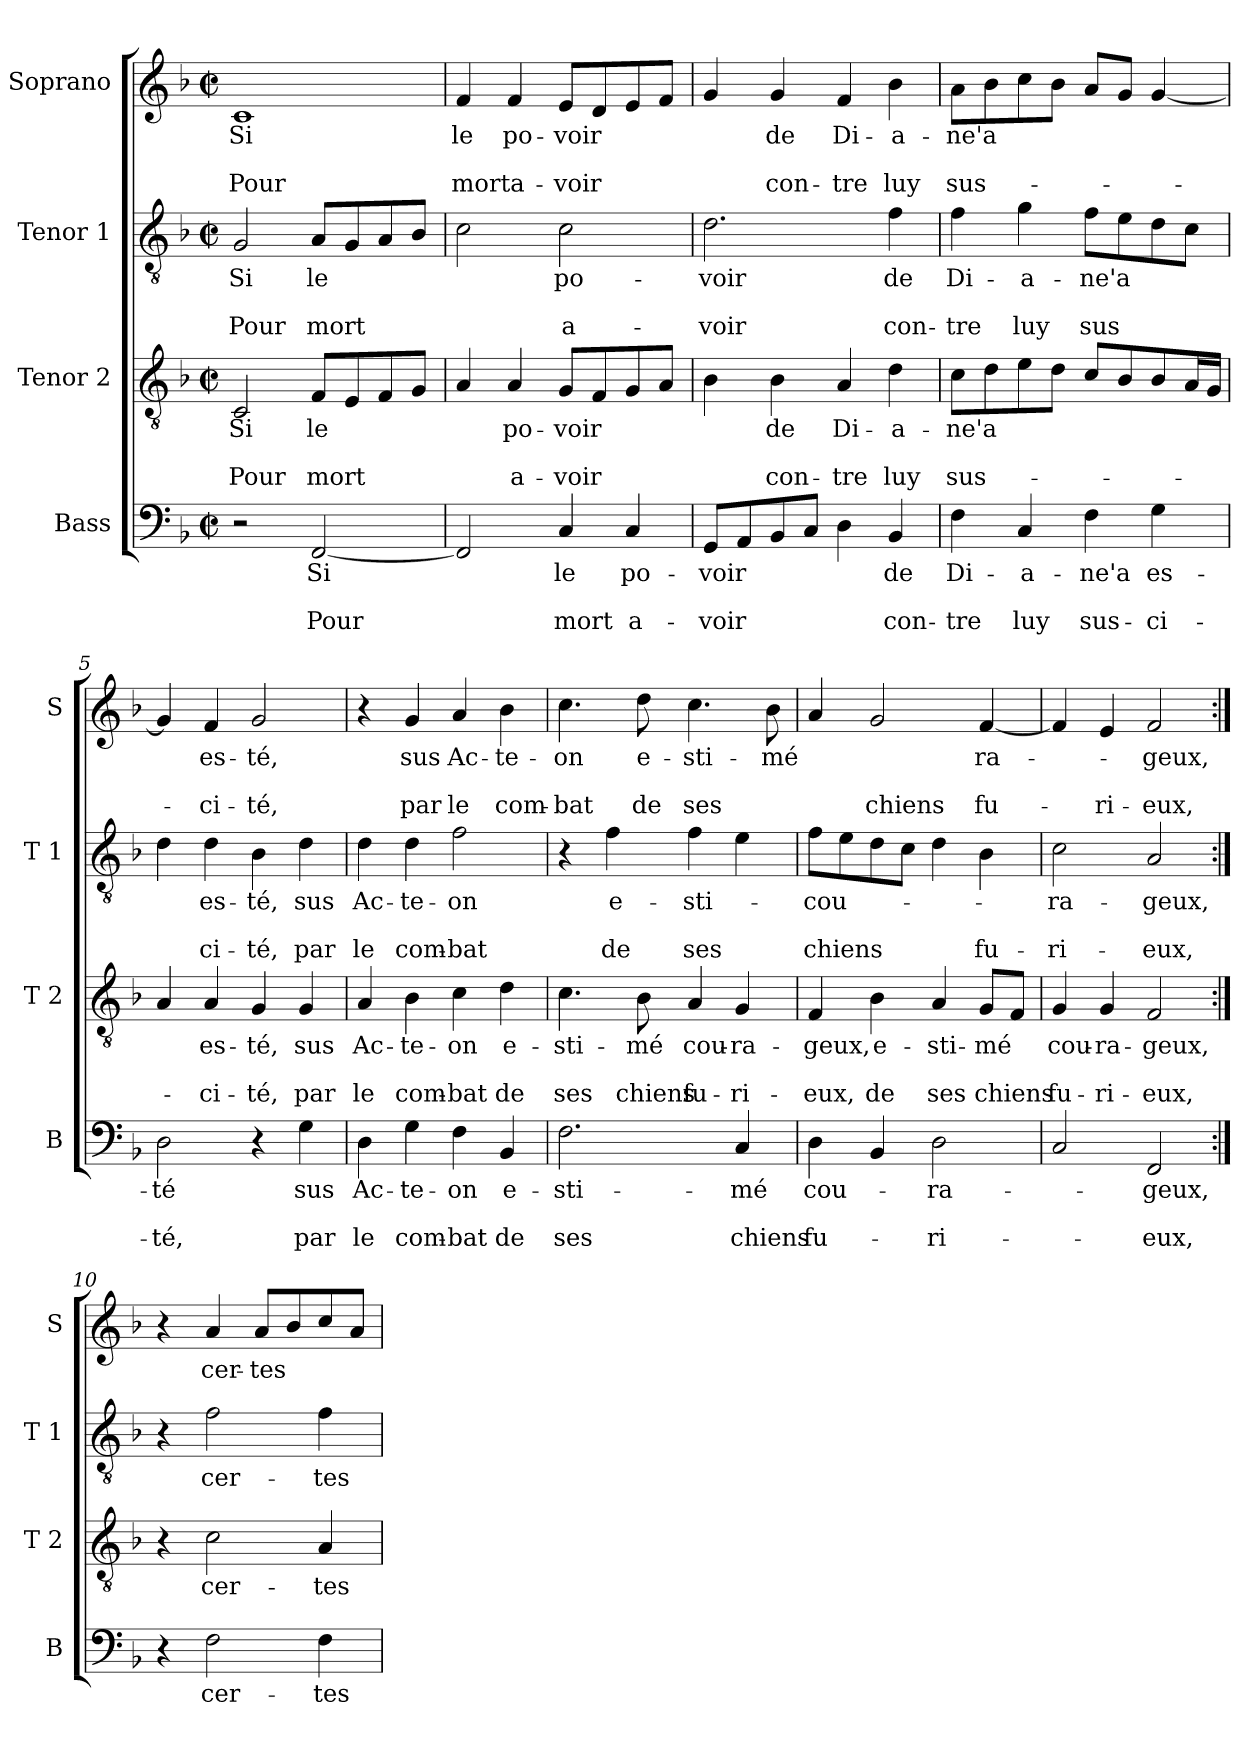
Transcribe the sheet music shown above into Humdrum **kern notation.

**kern	**text	**text	**text	**kern	**text	**text	**text	**kern	**text	**text	**text	**kern	**text	**text	**text
*part4	*part4	*part4	*part4	*part3	*part3	*part3	*part3	*part2	*part2	*part2	*part2	*part1	*part1	*part1	*part1
*staff4	*staff4	*staff4	*staff4	*staff3	*staff3	*staff3	*staff3	*staff2	*staff2	*staff2	*staff2	*staff1	*staff1	*staff1	*staff1
*I"Bass	*	*	*	*I"Tenor 2	*	*	*	*I"Tenor 1	*	*	*	*I"Soprano	*	*	*
*I'B	*	*	*	*I'T 2	*	*	*	*I'T 1	*	*	*	*I'S	*	*	*
*clefF4	*	*	*	*clefGv2	*	*	*	*clefGv2	*	*	*	*clefG2	*	*	*
*k[b-]	*	*	*	*k[b-]	*	*	*	*k[b-]	*	*	*	*k[b-]	*	*	*
*F:	*	*	*	*F:	*	*	*	*F:	*	*	*	*F:	*	*	*
*M2/2	*	*	*	*M2/2	*	*	*	*M2/2	*	*	*	*M2/2	*	*	*
*met(c|)	*	*	*	*met(c|)	*	*	*	*met(c|)	*	*	*	*met(c|)	*	*	*
=1	=1	=1	=1	=1	=1	=1	=1	=1	=1	=1	=1	=1	=1	=1	=1
!	!	!	!	!	!LO:LY:b	!	!LO:LY:b	!	!LO:LY:b	!	!LO:LY:b	!	!LO:LY:b	!	!LO:LY:b
2r	.	.	.	2C/	Si	.	Pour	2G/	Si	.	Pour	1c	Si	.	Pour
!	!LO:LY:b	!	!LO:LY:b	!	!LO:LY:b	!	!LO:LY:b	!	!LO:LY:b	!	!LO:LY:b	!	!	!	!
[2FF/	Si	.	Pour	8F/L	le	.	mort	8A/L	le	.	mort	.	.	.	.
.	.	.	.	8E/	.	.	.	8G/	.	.	.	.	.	.	.
.	.	.	.	8F/	.	.	.	8A/	.	.	.	.	.	.	.
.	.	.	.	8G/J	.	.	.	8B-/J	.	.	.	.	.	.	.
=2	=2	=2	=2	=2	=2	=2	=2	=2	=2	=2	=2	=2	=2	=2	=2
!	!	!	!	!	!	!	!	!	!	!	!	!	!LO:LY:b	!	!LO:LY:b
2FF/]	.	.	.	4A/	.	.	.	2c\	.	.	.	4f/	le	.	mort
!	!	!	!	!	!LO:LY:b	!	!LO:LY:b	!	!	!	!	!	!LO:LY:b	!	!LO:LY:b
.	.	.	.	4A/	po-	.	a-	.	.	.	.	4f/	po-	.	a-
!	!LO:LY:b	!	!LO:LY:b	!	!LO:LY:b	!	!LO:LY:b	!	!LO:LY:b	!	!LO:LY:b	!	!LO:LY:b	!	!LO:LY:b
4C/	le	.	mort	8G/L	-voir	.	-voir	2c\	po-	.	a-	8e/L	-voir	.	-voir
.	.	.	.	8F/	.	.	.	.	.	.	.	8d/	.	.	.
!	!LO:LY:b	!	!LO:LY:b	!	!	!	!	!	!	!	!	!	!	!	!
4C/	po-	.	a-	8G/	.	.	.	.	.	.	.	8e/	.	.	.
.	.	.	.	8A/J	.	.	.	.	.	.	.	8f/J	.	.	.
=3	=3	=3	=3	=3	=3	=3	=3	=3	=3	=3	=3	=3	=3	=3	=3
!	!LO:LY:b	!	!LO:LY:b	!	!	!	!	!	!LO:LY:b	!	!LO:LY:b	!	!	!	!
8GG/L	-voir	.	-voir	4B-\	.	.	.	2.d\	-voir	.	-voir	4g/	.	.	.
8AA/	.	.	.	.	.	.	.	.	.	.	.	.	.	.	.
!	!	!	!	!	!LO:LY:b	!	!LO:LY:b	!	!	!	!	!	!LO:LY:b	!	!LO:LY:b
8BB-/	.	.	.	4B-\	de	.	con-	.	.	.	.	4g/	de	.	con-
8C/J	.	.	.	.	.	.	.	.	.	.	.	.	.	.	.
!	!	!	!	!	!LO:LY:b	!	!LO:LY:b	!	!	!	!	!	!LO:LY:b	!	!LO:LY:b
4D\	.	.	.	4A/	Di-	.	-tre	.	.	.	.	4f/	Di-	.	-tre
!	!LO:LY:b	!	!LO:LY:b	!	!LO:LY:b	!	!LO:LY:b	!	!LO:LY:b	!	!LO:LY:b	!	!LO:LY:b	!	!LO:LY:b
4BB-/	de	.	con-	4d\	-a-	.	luy	4f\	de	.	con-	4b-\	-a-	.	luy
=4	=4	=4	=4	=4	=4	=4	=4	=4	=4	=4	=4	=4	=4	=4	=4
!	!LO:LY:b	!	!LO:LY:b	!	!LO:LY:b	!	!LO:LY:b	!	!LO:LY:b	!	!LO:LY:b	!	!LO:LY:b	!	!LO:LY:b
4F\	Di-	.	-tre	8c\L	-ne'a	.	sus-	4f\	Di-	.	-tre	8a\L	-ne'a	.	sus-
.	.	.	.	8d\	.	.	.	.	.	.	.	8b-\	.	.	.
!	!LO:LY:b	!	!LO:LY:b	!	!	!	!	!	!LO:LY:b	!	!LO:LY:b	!	!	!	!
4C/	-a-	.	luy	8e\	.	.	.	4g\	-a-	.	luy	8cc\	.	.	.
.	.	.	.	8d\J	.	.	.	.	.	.	.	8b-\J	.	.	.
!	!LO:LY:b	!	!LO:LY:b	!	!	!	!	!	!LO:LY:b	!	!LO:LY:b	!	!	!	!
4F\	-ne'a	.	sus-	8c/L	.	.	.	8f\L	-ne'a	.	sus	8a/L	.	.	.
.	.	.	.	8B-/	.	.	.	8e\	.	.	.	8g/J	.	.	.
!	!LO:LY:b	!	!LO:LY:b	!	!	!	!	!	!	!	!	!	!	!	!
4G\	es-	.	-ci-	8B-/	.	.	.	8d\	.	.	.	[4g/	.	.	.
.	.	.	.	16A/L	.	.	.	8c\J	.	.	.	.	.	.	.
.	.	.	.	16G/JJ	.	.	.	.	.	.	.	.	.	.	.
!!LO:LB:g=z
=5	=5	=5	=5	=5	=5	=5	=5	=5	=5	=5	=5	=5	=5	=5	=5
!	!LO:LY:b	!	!LO:LY:b	!	!	!	!	!	!	!	!	!	!	!	!
2D\	-té	.	-té,	4A/	.	.	.	4d\	.	.	.	4g/]	.	.	.
!	!	!	!	!	!LO:LY:b	!	!LO:LY:b	!	!LO:LY:b	!	!LO:LY:b	!	!LO:LY:b	!	!LO:LY:b
.	.	.	.	4A/	es-	.	-ci-	4d\	es-	.	ci-	4f/	es-	.	-ci-
!	!	!	!	!	!LO:LY:b	!	!LO:LY:b	!	!LO:LY:b	!	!LO:LY:b	!	!LO:LY:b	!	!LO:LY:b
4r	.	.	.	4G/	-té,	.	-té,	4B-\	-té,	.	-té,	2g/	-té,	.	-té,
!	!LO:LY:b	!	!LO:LY:b	!	!LO:LY:b	!	!LO:LY:b	!	!LO:LY:b	!	!LO:LY:b	!	!	!	!
4G\	sus	.	par	4G/	sus	.	par	4d\	sus	.	par	.	.	.	.
=6	=6	=6	=6	=6	=6	=6	=6	=6	=6	=6	=6	=6	=6	=6	=6
!	!LO:LY:b	!	!LO:LY:b	!	!LO:LY:b	!	!LO:LY:b	!	!LO:LY:b	!	!LO:LY:b	!	!	!	!
4D\	Ac-	.	le	4A/	Ac-	.	le	4d\	Ac-	.	le	4r	.	.	.
!	!LO:LY:b	!	!LO:LY:b	!	!LO:LY:b	!	!LO:LY:b	!	!LO:LY:b	!	!LO:LY:b	!	!LO:LY:b	!	!LO:LY:b
4G\	-te-	.	com-	4B-\	-te-	.	com-	4d\	-te-	.	com-	4g/	sus	.	par
!	!LO:LY:b	!	!LO:LY:b	!	!LO:LY:b	!	!LO:LY:b	!	!LO:LY:b	!	!LO:LY:b	!	!LO:LY:b	!	!LO:LY:b
4F\	-on	.	-bat	4c\	-on	.	-bat	2f\	-on	.	-bat	4a/	Ac-	.	le
!	!LO:LY:b	!	!LO:LY:b	!	!LO:LY:b	!	!LO:LY:b	!	!	!	!	!	!LO:LY:b	!	!LO:LY:b
4BB-/	e-	.	de	4d\	e-	.	de	.	.	.	.	4b-\	-te-	.	com-
=7	=7	=7	=7	=7	=7	=7	=7	=7	=7	=7	=7	=7	=7	=7	=7
!	!LO:LY:b	!	!LO:LY:b	!	!LO:LY:b	!	!LO:LY:b	!	!	!	!	!	!LO:LY:b	!	!LO:LY:b
2.F\	-sti-	.	ses	4.c\	-sti-	.	ses	4r	.	.	.	4.cc\	-on	.	-bat
!	!	!	!	!	!	!	!	!	!LO:LY:b	!	!LO:LY:b	!	!	!	!
.	.	.	.	.	.	.	.	4f\	e-	.	de	.	.	.	.
!	!	!	!	!	!LO:LY:b	!	!LO:LY:b	!	!	!	!	!	!LO:LY:b	!	!LO:LY:b
.	.	.	.	8B-\	-mé	.	chiens	.	.	.	.	8dd\	e-	.	de
!	!	!	!	!	!LO:LY:b	!	!LO:LY:b	!	!LO:LY:b	!	!LO:LY:b	!	!LO:LY:b	!	!LO:LY:b
.	.	.	.	4A/	cou-	.	fu-	4f\	-sti-	.	ses	4.cc\	-sti-	.	ses
!	!LO:LY:b	!	!LO:LY:b	!	!LO:LY:b	!	!LO:LY:b	!	!	!	!	!	!	!	!
4C/	-mé	.	chiens	4G/	-ra-	.	-ri-	4e\	.	.	.	.	.	.	.
!	!	!	!	!	!	!	!	!	!	!	!	!	!LO:LY:b	!	!
.	.	.	.	.	.	.	.	.	.	.	.	8b-\	-mé	.	.
=8	=8	=8	=8	=8	=8	=8	=8	=8	=8	=8	=8	=8	=8	=8	=8
!	!LO:LY:b	!	!LO:LY:b	!	!LO:LY:b	!	!LO:LY:b	!	!LO:LY:b	!	!LO:LY:b	!	!	!	!
4D\	cou-	.	fu-	4F/	-geux,	.	-eux,	8f\L	cou-	.	chiens	4a/	.	.	.
.	.	.	.	.	.	.	.	8e\	.	.	.	.	.	.	.
!	!	!	!	!	!LO:LY:b	!	!LO:LY:b	!	!	!	!	!	!	!	!LO:LY:b
4BB-/	.	.	.	4B-\	e-	.	de	8d\	.	.	.	2g/	.	.	chiens
.	.	.	.	.	.	.	.	8c\J	.	.	.	.	.	.	.
!	!LO:LY:b	!	!LO:LY:b	!	!LO:LY:b	!	!LO:LY:b	!	!	!	!	!	!	!	!
2D\	-ra-	.	-ri-	4A/	-sti-	.	ses	4d\	.	.	.	.	.	.	.
!	!	!	!	!	!LO:LY:b	!	!LO:LY:b	!	!	!	!LO:LY:b	!	!LO:LY:b	!	!LO:LY:b
.	.	.	.	8G/L	-mé	.	chiens	4B-\	.	.	fu-	[4f/	-ra-	.	fu-
.	.	.	.	8F/J	.	.	.	.	.	.	.	.	.	.	.
=9	=9	=9	=9	=9	=9	=9	=9	=9	=9	=9	=9	=9	=9	=9	=9
!	!	!	!	!	!LO:LY:b	!	!LO:LY:b	!	!LO:LY:b	!	!LO:LY:b	!	!	!	!
2C/	.	.	.	4G/	cou-	.	fu-	2c\	-ra-	.	-ri-	4f/]	.	.	.
!	!	!	!	!	!LO:LY:b	!	!LO:LY:b	!	!	!	!	!	!	!	!LO:LY:b
.	.	.	.	4G/	-ra-	.	-ri-	.	.	.	.	4e/	.	.	-ri-
!	!LO:LY:b	!	!LO:LY:b	!	!LO:LY:b	!	!LO:LY:b	!	!LO:LY:b	!	!LO:LY:b	!	!LO:LY:b	!	!LO:LY:b
2FF/	-geux,	.	-eux,	2F/	-geux,	.	-eux,	2A/	-geux,	.	-eux,	2f/	-geux,	.	-eux,
!!LO:PB:g=z
=10:|!	=10:|!	=10:|!	=10:|!	=10:|!	=10:|!	=10:|!	=10:|!	=10:|!	=10:|!	=10:|!	=10:|!	=10:|!	=10:|!	=10:|!	=10:|!
4r	.	.	.	4r	.	.	.	4r	.	.	.	4r	.	.	.
!	!LO:LY:b	!	!	!	!LO:LY:b	!	!	!	!LO:LY:b	!	!	!	!LO:LY:b	!	!
2F\	cer-	.	.	2c\	cer-	.	.	2f\	cer-	.	.	4a/	cer-	.	.
!	!	!	!	!	!	!	!	!	!	!	!	!	!LO:LY:b	!	!
.	.	.	.	.	.	.	.	.	.	.	.	8a/L	-tes	.	.
.	.	.	.	.	.	.	.	.	.	.	.	8b-/	.	.	.
!	!LO:LY:b	!	!	!	!LO:LY:b	!	!	!	!LO:LY:b	!	!	!	!	!	!
4F\	-tes	.	.	4A/	-tes	.	.	4f\	-tes	.	.	8cc/	.	.	.
.	.	.	.	.	.	.	.	.	.	.	.	8a/J	.	.	.
=	=	=	=	=	=	=	=	=	=	=	=	=	=	=	=
*-	*-	*-	*-	*-	*-	*-	*-	*-	*-	*-	*-	*-	*-	*-	*-
